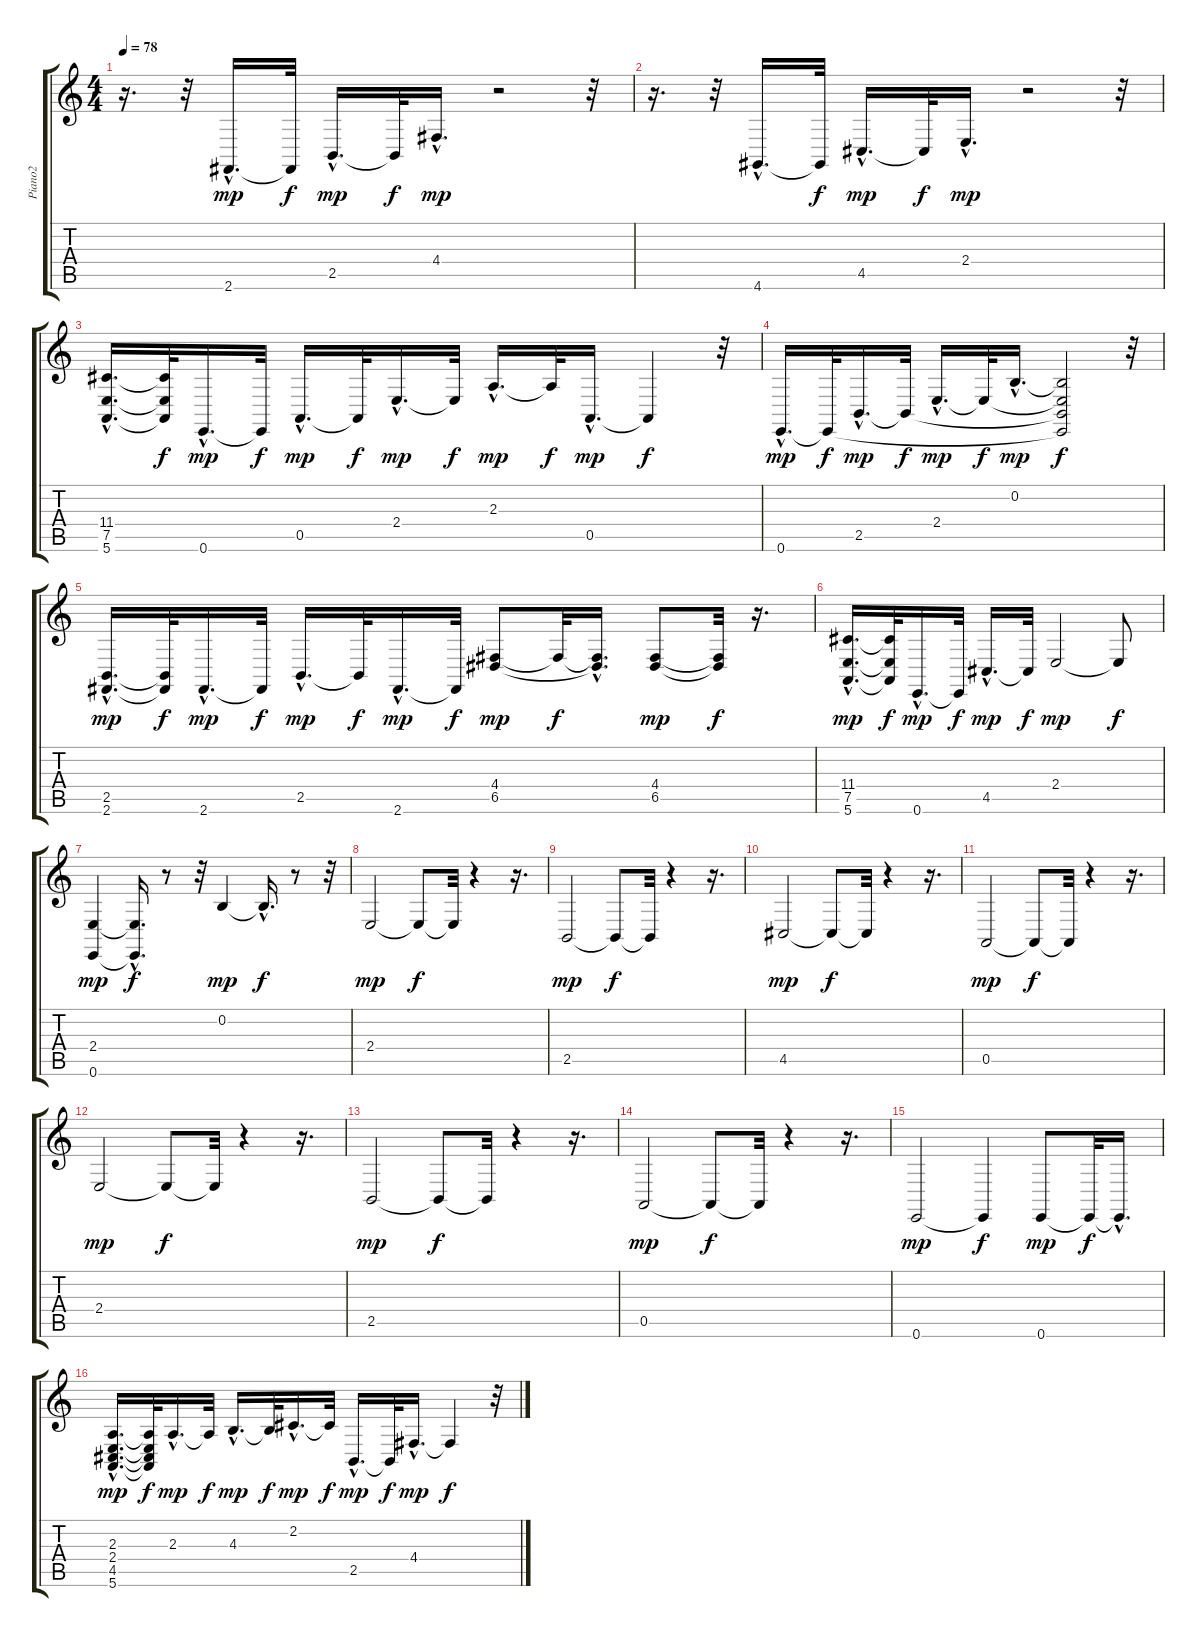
\track ("Piano2" "Piano2") {instrument brightacousticpiano}
\staff {score tabs}
\tuning (E4 B3 G3 D3 A2 E2) {hide}
\ts (4 4)
\tempo 78
\clef g2
\ks c
r.16{d dy mp} r.32 2.6{hac}.16{d} 2.6{t}.32{dy f} 2.5{hac}.16{d dy mp} 2.5{t}.32{dy f} 4.4{hac}.16{d dy mp} r.2 r.32 |
r.16{d} r.32 4.6{hac}.16{d} 4.6{t}.32{dy f} 4.5{hac}.16{d dy mp} 4.5{t}.32{dy f} 2.4{hac}.16{d dy mp} r.2 r.32 |
(11.4{hac} 7.5{hac} 5.6{hac}).16{d} (11.4{t} 7.5{t} 5.6{t}).32{dy f} 0.6{hac}.16{d dy mp} 0.6{t}.32{dy f} 0.5{hac}.16{d dy mp} 0.5{t}.32{dy f} 2.4{hac}.16{d dy mp} 2.4{t}.32{dy f} 2.3{hac}.16{d dy mp} 2.3{t}.32{dy f} 0.5{hac}.16{d dy mp} 0.5{t}.4{dy f} r.32 |
0.6{hac}.16{d dy mp} 0.6{t}.32{dy f} 2.5{hac}.16{d dy mp} 2.5{t}.32{dy f} 2.4{hac}.16{d dy mp} 2.4{t}.32{dy f} 0.2{hac}.16{d dy mp} (0.2{t} 2.4{t} 2.5{t} 0.6{t}).2{dy f} r.32 |
(2.5{hac} 2.6{hac}).16{d dy mp} (2.5{t} 2.6{t}).32{dy f} 2.6{hac}.16{d dy mp} 2.6{t}.32{dy f} 2.5{hac}.16{d dy mp} 2.5{t}.32{dy f} 2.6{hac}.16{d dy mp} 2.6{t}.32{dy f} (4.4 6.5).8{dy mp} 4.4{t}.32{dy f} (4.4{hac t} 6.5{hac t}).16{d} (4.4 6.5).8{dy mp} (4.4{t} 6.5{t}).32{dy f} r.16{d} |
(11.4{hac} 7.5{hac} 5.6{hac}).16{d dy mp} (11.4{t} 7.5{t} 5.6{t}).32{dy f} 0.6{hac}.16{d dy mp} 0.6{t}.32{dy f} 4.5{hac}.16{d dy mp} 4.5{t}.32{dy f} 2.4.2{dy mp} 2.4{t}.8{dy f} |
(2.4 0.6).4{dy mp} (2.4{hac t} 0.6{hac t}).16{d dy f} r.8 r.32 0.2.4{dy mp} 0.2{hac t}.16{d dy f} r.8 r.32 |
2.4.2{dy mp} 2.4{t}.8{dy f} 2.4{t}.32 r.4 r.16{d} |
2.5.2{dy mp} 2.5{t}.8{dy f} 2.5{t}.32 r.4 r.16{d} |
4.5.2{dy mp} 4.5{t}.8{dy f} 4.5{t}.32 r.4 r.16{d} |
0.5.2{dy mp} 0.5{t}.8{dy f} 0.5{t}.32 r.4 r.16{d} |
2.4.2{dy mp} 2.4{t}.8{dy f} 2.4{t}.32 r.4 r.16{d} |
2.5.2{dy mp} 2.5{t}.8{dy f} 2.5{t}.32 r.4 r.16{d} |
0.5.2{dy mp} 0.5{t}.8{dy f} 0.5{t}.32 r.4 r.16{d} |
0.6.2{dy mp} 0.6{t}.4{dy f} 0.6.8{dy mp} 0.6{t}.32{dy f} 0.6{hac t}.16{d} |
(2.3{hac} 2.4{hac} 4.5{hac} 5.6{hac}).16{d dy mp} (2.3{t} 2.4{t} 4.5{t} 5.6{t}).32{dy f} 2.3{hac}.16{d dy mp} 2.3{t}.32{dy f} 4.3{hac}.16{d dy mp} 4.3{t}.32{dy f} 2.2{hac}.16{d dy mp} 2.2{t}.32{dy f} 2.5{hac}.16{d dy mp} 2.5{t}.32{dy f} 4.4{hac}.16{d dy mp} 4.4{t}.4{dy f} r.32
